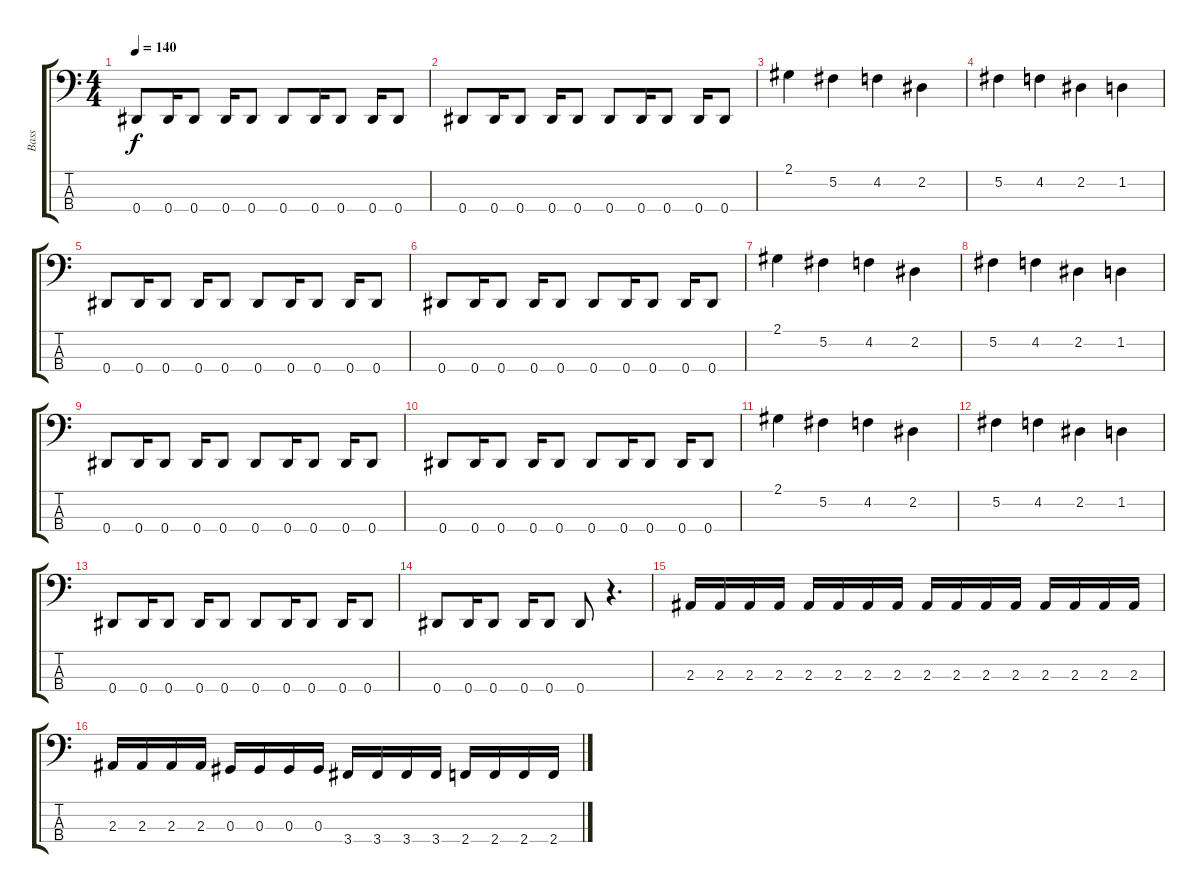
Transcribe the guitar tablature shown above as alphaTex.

\track ("Bass" "Bass") {instrument electricbasspick}
\staff {score tabs}
\tuning (Gb2 Db2 Ab1 Eb1) {hide}
\ts (4 4)
\tempo 140
\clef f4
\ks c
0.4.8{dy f} 0.4.16 0.4.8 0.4.16 0.4.8 0.4.8 0.4.16 0.4.8 0.4.16 0.4.8 |
0.4.8 0.4.16 0.4.8 0.4.16 0.4.8 0.4.8 0.4.16 0.4.8 0.4.16 0.4.8 |
2.1.4 5.2.4 4.2.4 2.2.4 |
5.2.4 4.2.4 2.2.4 1.2.4 |
0.4.8 0.4.16 0.4.8 0.4.16 0.4.8 0.4.8 0.4.16 0.4.8 0.4.16 0.4.8 |
0.4.8 0.4.16 0.4.8 0.4.16 0.4.8 0.4.8 0.4.16 0.4.8 0.4.16 0.4.8 |
2.1.4 5.2.4 4.2.4 2.2.4 |
5.2.4 4.2.4 2.2.4 1.2.4 |
0.4.8 0.4.16 0.4.8 0.4.16 0.4.8 0.4.8 0.4.16 0.4.8 0.4.16 0.4.8 |
0.4.8 0.4.16 0.4.8 0.4.16 0.4.8 0.4.8 0.4.16 0.4.8 0.4.16 0.4.8 |
2.1.4 5.2.4 4.2.4 2.2.4 |
5.2.4 4.2.4 2.2.4 1.2.4 |
0.4.8 0.4.16 0.4.8 0.4.16 0.4.8 0.4.8 0.4.16 0.4.8 0.4.16 0.4.8 |
0.4.8 0.4.16 0.4.8 0.4.16 0.4.8 0.4.8 r.4{d} |
2.3.16 2.3.16 2.3.16 2.3.16 2.3.16 2.3.16 2.3.16 2.3.16 2.3.16 2.3.16 2.3.16 2.3.16 2.3.16 2.3.16 2.3.16 2.3.16 |
2.3.16 2.3.16 2.3.16 2.3.16 0.3.16 0.3.16 0.3.16 0.3.16 3.4.16 3.4.16 3.4.16 3.4.16 2.4.16 2.4.16 2.4.16 2.4.16
